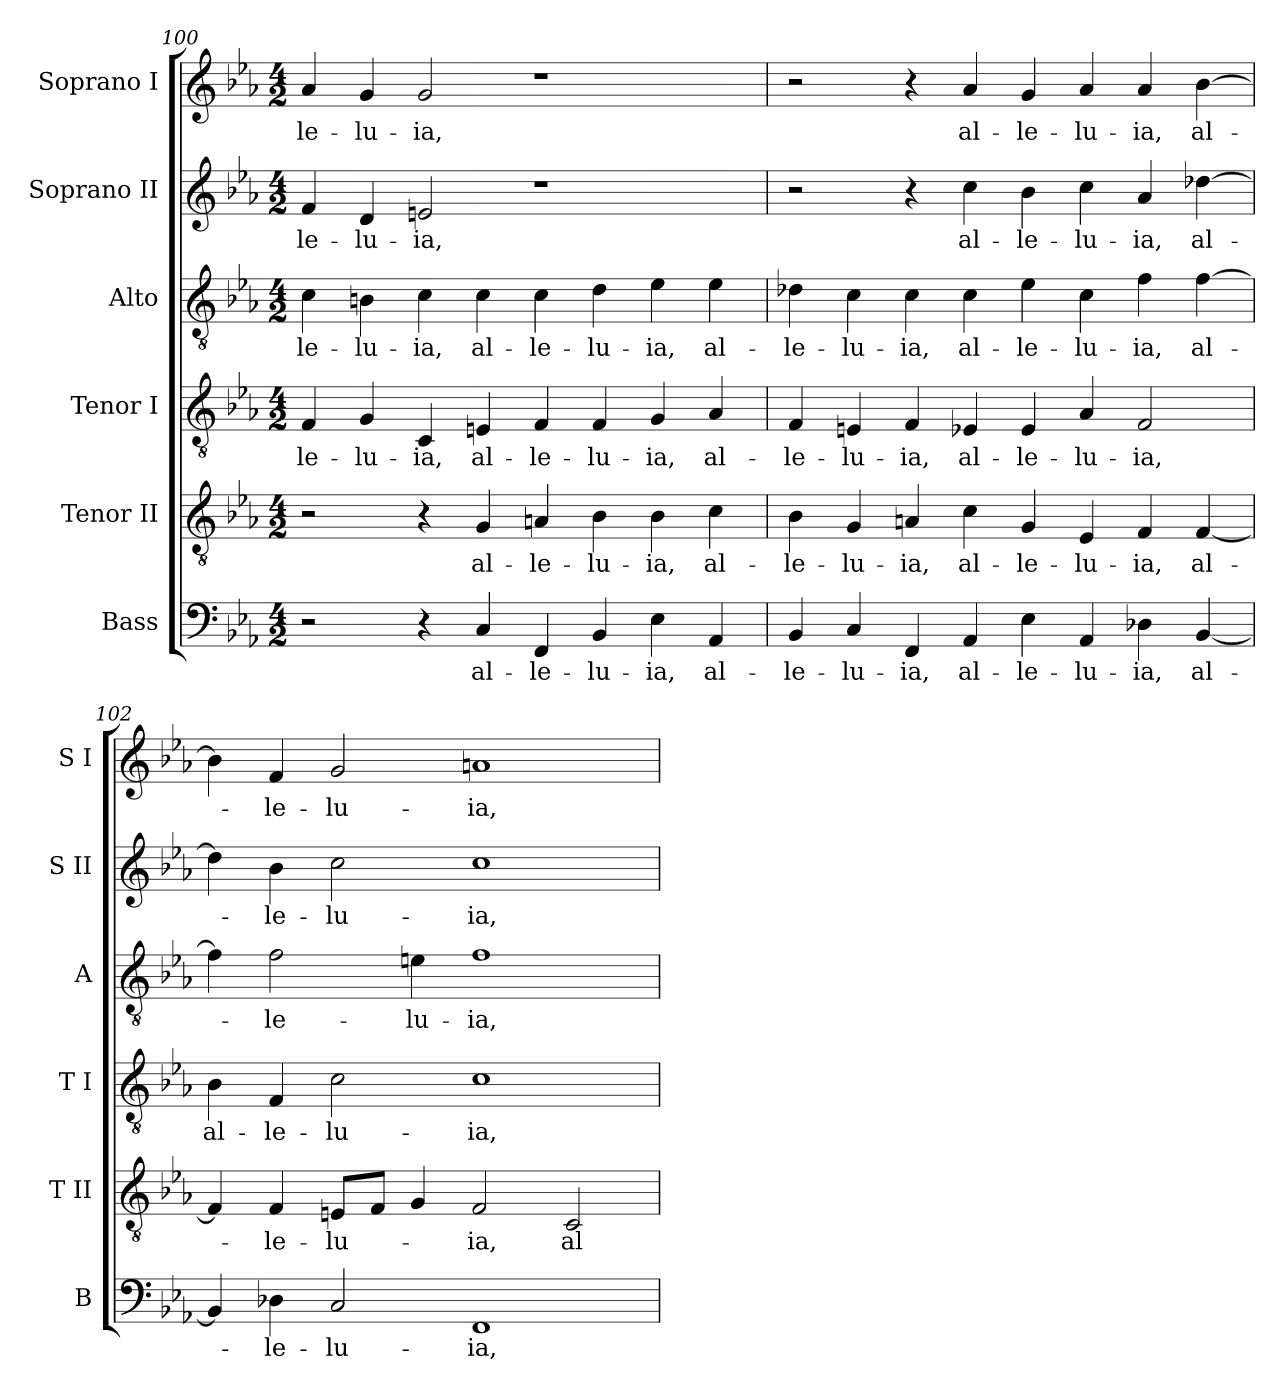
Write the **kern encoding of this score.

**kern	**text	**kern	**text	**kern	**text	**kern	**text	**kern	**text	**kern	**text
*part6	*part6	*part5	*part5	*part4	*part4	*part3	*part3	*part2	*part2	*part1	*part1
*staff6	*staff6	*staff5	*staff5	*staff4	*staff4	*staff3	*staff3	*staff2	*staff2	*staff1	*staff1
*I"Bass	*	*I"Tenor II	*	*I"Tenor I	*	*I"Alto	*	*I"Soprano II	*	*I"Soprano I	*
*I'B	*	*I'T II	*	*I'T I	*	*I'A	*	*I'S II	*	*I'S I	*
*clefF4	*	*clefGv2	*	*clefGv2	*	*clefGv2	*	*clefG2	*	*clefG2	*
*k[b-e-a-]	*	*k[b-e-a-]	*	*k[b-e-a-]	*	*k[b-e-a-]	*	*k[b-e-a-]	*	*k[b-e-a-]	*
*E-:	*	*E-:	*	*E-:	*	*E-:	*	*E-:	*	*E-:	*
*M4/2	*	*M4/2	*	*M4/2	*	*M4/2	*	*M4/2	*	*M4/2	*
=100	=100	=100	=100	=100	=100	=100	=100	=100	=100	=100	=100
!	!	!	!	!	!LO:LY:b:color=#000000	!	!	!	!	!	!
!	!	!	!	!	!	!	!LO:LY:b:color=#000000	!	!	!	!
!	!	!	!	!	!	!	!	!	!LO:LY:b:color=#000000	!	!
!	!	!	!	!	!	!	!	!	!	!	!LO:LY:b:color=#000000
2r	.	2r	.	4Fi/	-le-	4ci\	-le-	4fi/	-le-	4a-i/	-le-
!	!	!	!	!	!LO:LY:b:color=#000000	!	!	!	!	!	!
!	!	!	!	!	!	!	!LO:LY:b:color=#000000	!	!	!	!
!	!	!	!	!	!	!	!	!	!LO:LY:b:color=#000000	!	!
!	!	!	!	!	!	!	!	!	!	!	!LO:LY:b:color=#000000
.	.	.	.	4Gi/	-lu-	4Bni\	-lu-	4di/	-lu-	4gi/	-lu-
!	!	!	!	!	!LO:LY:b:color=#000000	!	!	!	!	!	!
!	!	!	!	!	!	!	!LO:LY:b:color=#000000	!	!	!	!
!	!	!	!	!	!	!	!	!	!LO:LY:b:color=#000000	!	!
!	!	!	!	!	!	!	!	!	!	!	!LO:LY:b:color=#000000
4r	.	4r	.	4Ci/	-ia,	4ci\	-ia,	2eni/	-ia,	2gi/	-ia,
!	!LO:LY:b:color=#000000	!	!	!	!	!	!	!	!	!	!
!	!	!	!LO:LY:b:color=#000000	!	!	!	!	!	!	!	!
!	!	!	!	!	!LO:LY:b:color=#000000	!	!	!	!	!	!
!	!	!	!	!	!	!	!LO:LY:b:color=#000000	!	!	!	!
4Ci/	al-	4Gi/	al-	4Eni/	al-	4ci\	al-	.	.	.	.
!	!LO:LY:b:color=#000000	!	!	!	!	!	!	!	!	!	!
!	!	!	!LO:LY:b:color=#000000	!	!	!	!	!	!	!	!
!	!	!	!	!	!LO:LY:b:color=#000000	!	!	!	!	!	!
!	!	!	!	!	!	!	!LO:LY:b:color=#000000	!	!	!	!
4FFi/	-le-	4Ani/	-le-	4Fi/	-le-	4ci\	-le-	1r	.	1r	.
!	!LO:LY:b:color=#000000	!	!	!	!	!	!	!	!	!	!
!	!	!	!LO:LY:b:color=#000000	!	!	!	!	!	!	!	!
!	!	!	!	!	!LO:LY:b:color=#000000	!	!	!	!	!	!
!	!	!	!	!	!	!	!LO:LY:b:color=#000000	!	!	!	!
4BB-i/	-lu-	4B-i\	-lu-	4Fi/	-lu-	4di\	-lu-	.	.	.	.
!	!LO:LY:b:color=#000000	!	!	!	!	!	!	!	!	!	!
!	!	!	!LO:LY:b:color=#000000	!	!	!	!	!	!	!	!
!	!	!	!	!	!LO:LY:b:color=#000000	!	!	!	!	!	!
!	!	!	!	!	!	!	!LO:LY:b:color=#000000	!	!	!	!
4E-i\	-ia,	4B-i\	-ia,	4Gi/	-ia,	4e-i\	-ia,	.	.	.	.
!	!LO:LY:b:color=#000000	!	!	!	!	!	!	!	!	!	!
!	!	!	!LO:LY:b:color=#000000	!	!	!	!	!	!	!	!
!	!	!	!	!	!LO:LY:b:color=#000000	!	!	!	!	!	!
!	!	!	!	!	!	!	!LO:LY:b:color=#000000	!	!	!	!
4AA-i/	al-	4ci\	al-	4A-i/	al-	4e-i\	al-	.	.	.	.
!!LO:LB:g=z
=101	=101	=101	=101	=101	=101	=101	=101	=101	=101	=101	=101
!	!LO:LY:b:color=#000000	!	!	!	!	!	!	!	!	!	!
!	!	!	!LO:LY:b:color=#000000	!	!	!	!	!	!	!	!
!	!	!	!	!	!LO:LY:b:color=#000000	!	!	!	!	!	!
!	!	!	!	!	!	!	!LO:LY:b:color=#000000	!	!	!	!
4BB-i/	-le-	4B-i\	-le-	4Fi/	-le-	4d-Xi\	-le-	2r	.	2r	.
!	!LO:LY:b:color=#000000	!	!	!	!	!	!	!	!	!	!
!	!	!	!LO:LY:b:color=#000000	!	!	!	!	!	!	!	!
!	!	!	!	!	!LO:LY:b:color=#000000	!	!	!	!	!	!
!	!	!	!	!	!	!	!LO:LY:b:color=#000000	!	!	!	!
4Ci/	-lu-	4Gi/	-lu-	4Eni/	-lu-	4ci\	-lu-	.	.	.	.
!	!LO:LY:b:color=#000000	!	!	!	!	!	!	!	!	!	!
!	!	!	!LO:LY:b:color=#000000	!	!	!	!	!	!	!	!
!	!	!	!	!	!LO:LY:b:color=#000000	!	!	!	!	!	!
!	!	!	!	!	!	!	!LO:LY:b:color=#000000	!	!	!	!
4FFi/	-ia,	4Ani/	-ia,	4Fi/	-ia,	4ci\	-ia,	4r	.	4r	.
!	!LO:LY:b:color=#000000	!	!	!	!	!	!	!	!	!	!
!	!	!	!LO:LY:b:color=#000000	!	!	!	!	!	!	!	!
!	!	!	!	!	!LO:LY:b:color=#000000	!	!	!	!	!	!
!	!	!	!	!	!	!	!LO:LY:b:color=#000000	!	!	!	!
!	!	!	!	!	!	!	!	!	!LO:LY:b:color=#000000	!	!
!	!	!	!	!	!	!	!	!	!	!	!LO:LY:b:color=#000000
4AA-i/	al-	4ci\	al-	4E-Xi/	al-	4ci\	al-	4cci\	al-	4a-i/	al-
!	!LO:LY:b:color=#000000	!	!	!	!	!	!	!	!	!	!
!	!	!	!LO:LY:b:color=#000000	!	!	!	!	!	!	!	!
!	!	!	!	!	!LO:LY:b:color=#000000	!	!	!	!	!	!
!	!	!	!	!	!	!	!LO:LY:b:color=#000000	!	!	!	!
!	!	!	!	!	!	!	!	!	!LO:LY:b:color=#000000	!	!
!	!	!	!	!	!	!	!	!	!	!	!LO:LY:b:color=#000000
4E-i\	-le-	4Gi/	-le-	4E-i/	-le-	4e-i\	-le-	4b-i\	-le-	4gi/	-le-
!	!LO:LY:b:color=#000000	!	!	!	!	!	!	!	!	!	!
!	!	!	!LO:LY:b:color=#000000	!	!	!	!	!	!	!	!
!	!	!	!	!	!LO:LY:b:color=#000000	!	!	!	!	!	!
!	!	!	!	!	!	!	!LO:LY:b:color=#000000	!	!	!	!
!	!	!	!	!	!	!	!	!	!LO:LY:b:color=#000000	!	!
!	!	!	!	!	!	!	!	!	!	!	!LO:LY:b:color=#000000
4AA-i/	-lu-	4E-i/	-lu-	4A-i/	-lu-	4ci\	-lu-	4cci\	-lu-	4a-i/	-lu-
!	!LO:LY:b:color=#000000	!	!	!	!	!	!	!	!	!	!
!	!	!	!LO:LY:b:color=#000000	!	!	!	!	!	!	!	!
!	!	!	!	!	!LO:LY:b:color=#000000	!	!	!	!	!	!
!	!	!	!	!	!	!	!LO:LY:b:color=#000000	!	!	!	!
!	!	!	!	!	!	!	!	!	!LO:LY:b:color=#000000	!	!
!	!	!	!	!	!	!	!	!	!	!	!LO:LY:b:color=#000000
4D-Xi\	-ia,	4Fi/	-ia,	2Fi/	-ia,	4fi\	-ia,	4a-i/	-ia,	4a-i/	-ia,
!	!LO:LY:b:color=#000000	!	!	!	!	!	!	!	!	!	!
!	!	!	!LO:LY:b:color=#000000	!	!	!	!	!	!	!	!
!	!	!	!	!	!	!	!LO:LY:b:color=#000000	!	!	!	!
!	!	!	!	!	!	!	!	!	!LO:LY:b:color=#000000	!	!
!	!	!	!	!	!	!	!	!	!	!	!LO:LY:b:color=#000000
[<4BB-i/	al-	[<4Fi/	al-	.	.	[>4fi\	al-	[>4dd-Xi\	al-	[>4b-i\	al-
=102	=102	=102	=102	=102	=102	=102	=102	=102	=102	=102	=102
!	!	!	!	!	!LO:LY:b:color=#000000	!	!	!	!	!	!
4BB-i/]	.	4Fi/]	.	4B-i\	al-	4fi\]	.	4dd-i\]	.	4b-i\]	.
!	!LO:LY:b:color=#000000	!	!	!	!	!	!	!	!	!	!
!	!	!	!LO:LY:b:color=#000000	!	!	!	!	!	!	!	!
!	!	!	!	!	!LO:LY:b:color=#000000	!	!	!	!	!	!
!	!	!	!	!	!	!	!LO:LY:b:color=#000000	!	!	!	!
!	!	!	!	!	!	!	!	!	!LO:LY:b:color=#000000	!	!
!	!	!	!	!	!	!	!	!	!	!	!LO:LY:b:color=#000000
4D-Xi\	-le-	4Fi/	-le-	4Fi/	-le-	2fi\	-le-	4b-i\	-le-	4fi/	-le-
!	!LO:LY:b:color=#000000	!	!	!	!	!	!	!	!	!	!
!	!	!	!LO:LY:b:color=#000000	!	!	!	!	!	!	!	!
!	!	!	!	!	!LO:LY:b:color=#000000	!	!	!	!	!	!
!	!	!	!	!	!	!	!	!	!LO:LY:b:color=#000000	!	!
!	!	!	!	!	!	!	!	!	!	!	!LO:LY:b:color=#000000
2Ci/	-lu-	8Eni/L	-lu-	2ci\	-lu-	.	.	2cci\	-lu-	2gi/	-lu-
.	.	8Fi/J	.	.	.	.	.	.	.	.	.
!	!	!	!	!	!	!	!LO:LY:b:color=#000000	!	!	!	!
.	.	4Gi/	.	.	.	4eni\	-lu-	.	.	.	.
!	!LO:LY:b:color=#000000	!	!	!	!	!	!	!	!	!	!
!	!	!	!LO:LY:b:color=#000000	!	!	!	!	!	!	!	!
!	!	!	!	!	!LO:LY:b:color=#000000	!	!	!	!	!	!
!	!	!	!	!	!	!	!LO:LY:b:color=#000000	!	!	!	!
!	!	!	!	!	!	!	!	!	!LO:LY:b:color=#000000	!	!
!	!	!	!	!	!	!	!	!	!	!	!LO:LY:b:color=#000000
1FFi	-ia,	2Fi/	-ia,	1ci	-ia,	1fi	-ia,	1cci	-ia,	1ani	-ia,
!	!	!	!LO:LY:b:color=#000000	!	!	!	!	!	!	!	!
.	.	2Ci/	al-	.	.	.	.	.	.	.	.
=	=	=	=	=	=	=	=	=	=	=	=
*-	*-	*-	*-	*-	*-	*-	*-	*-	*-	*-	*-
